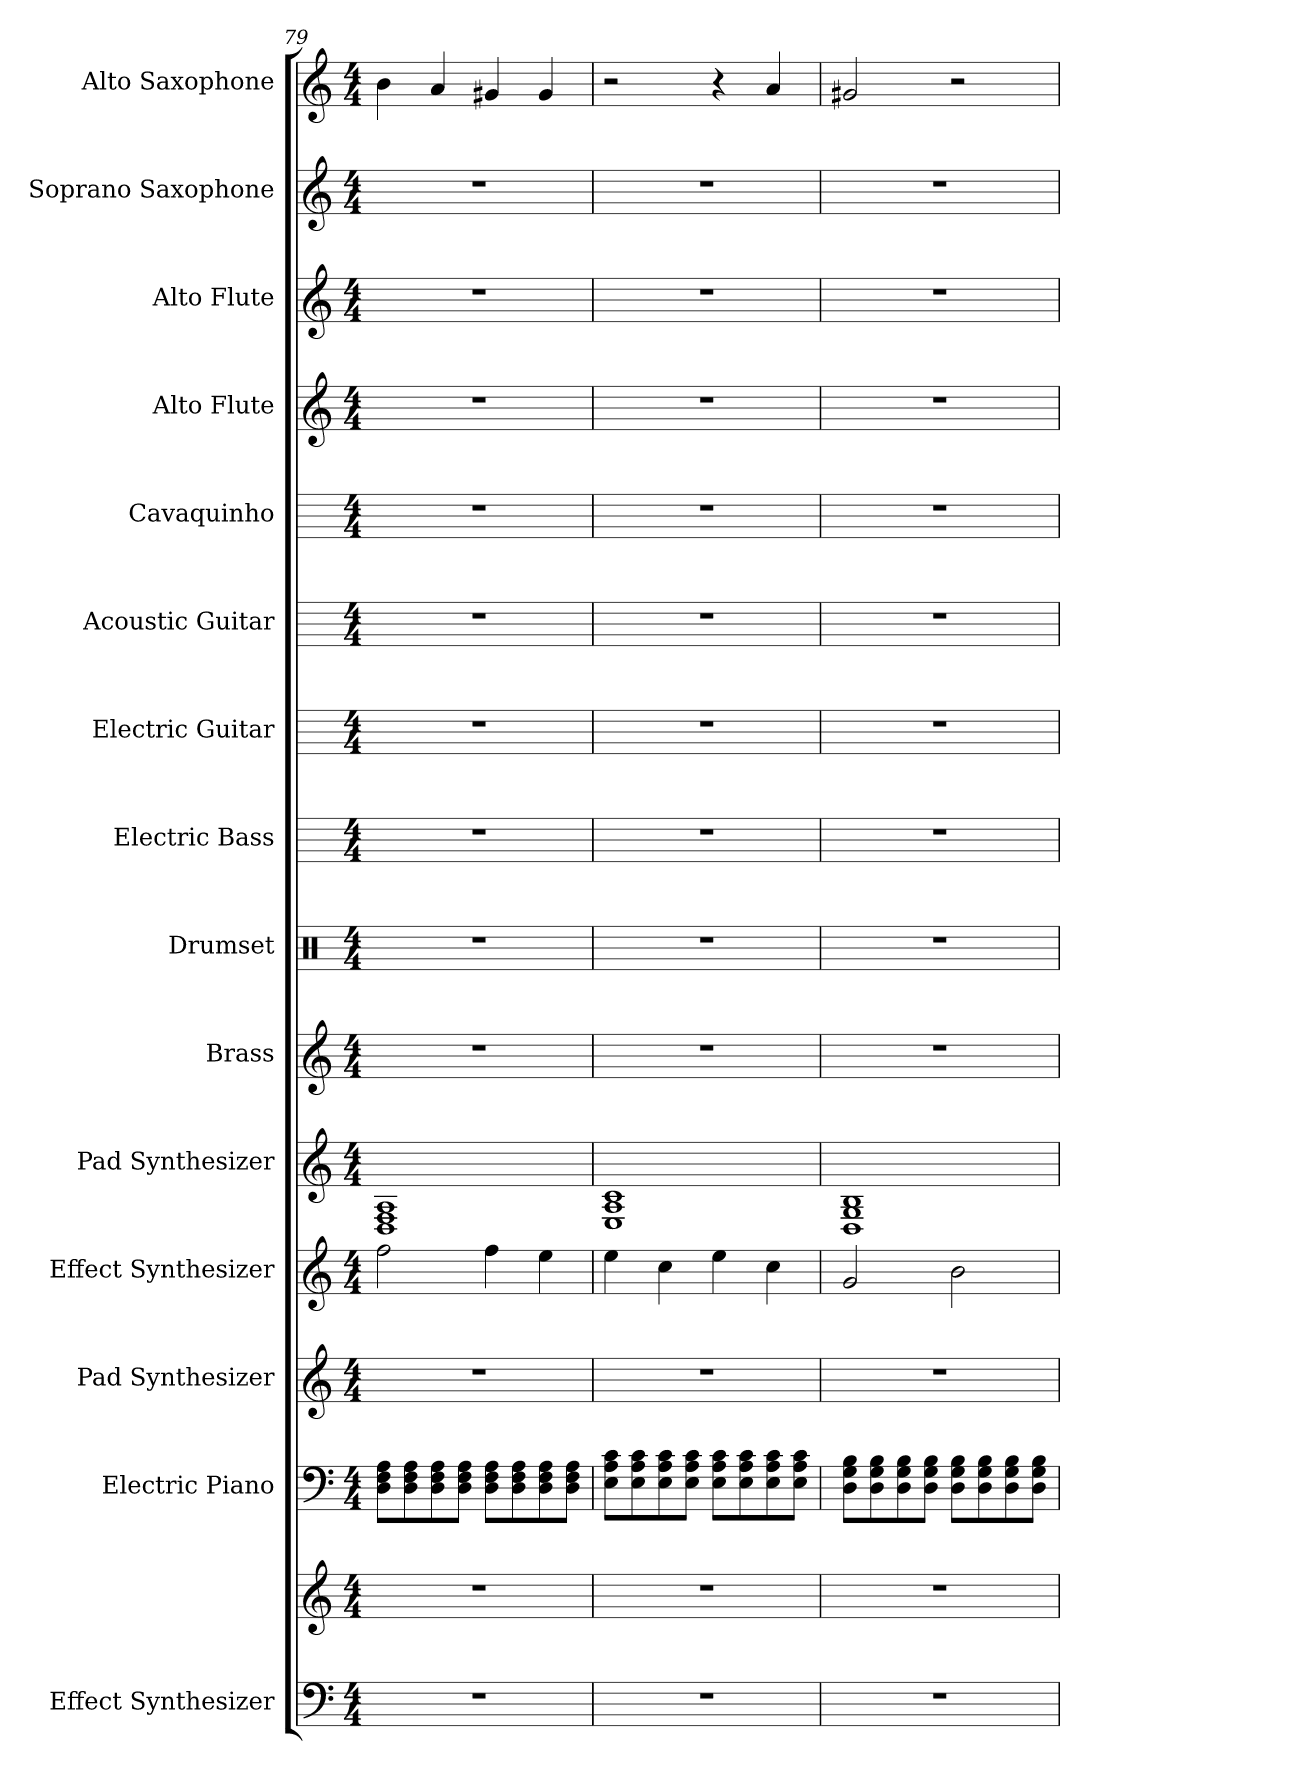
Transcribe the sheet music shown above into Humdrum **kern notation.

**kern	**kern	**kern	**kern	**kern	**kern	**kern	**kern	**kern	**kern	**kern	**kern	**kern	**kern	**kern	**kern
*part15	*part15	*part14	*part13	*part12	*part11	*part10	*part9	*part8	*part7	*part6	*part5	*part4	*part3	*part2	*part1
*staff16	*staff15	*staff14	*staff13	*staff12	*staff11	*staff10	*staff9	*staff8	*staff7	*staff6	*staff5	*staff4	*staff3	*staff2	*staff1
*I"Effect Synthesizer	*	*I"Electric Piano	*I"Pad Synthesizer	*I"Effect Synthesizer	*I"Pad Synthesizer	*I"Brass	*I"Drumset	*I"Electric Bass	*I"Electric Guitar	*I"Acoustic Guitar	*I"Cavaquinho	*I"Alto Flute	*I"Alto Flute	*I"Soprano Saxophone	*I"Alto Saxophone
*I'Synth.	*	*I'El. Pno.	*I'Synth.	*I'Synth.	*I'Synth.	*I'Br.	*I'D. Set	*I'El. B.	*I'El. Guit.	*I'Guit.	*I'Cava.	*I'A. Fl.	*I'A. Fl.	*I'S. Sax.	*I'A. Sax.
*clefF4	*clefG2	*clefF4	*clefG2	*clefG2	*clefG2	*clefG2	*clefX	*	*	*	*	*clefG2	*clefG2	*clefG2	*clefG2
*	*	*	*	*	*	*	*	*ITrd7c12	*	*	*	*ITrd3c5	*ITrd3c5	*ITrd1c2	*ITrd5c9
*k[]	*k[]	*k[]	*k[]	*k[]	*k[]	*k[]	*k[]	*k[]	*k[]	*k[]	*k[]	*k[f#]	*k[f#]	*k[b-e-]	*k[b-e-a-]
*M4/4	*M4/4	*M4/4	*M4/4	*M4/4	*M4/4	*M4/4	*M4/4	*M4/4	*M4/4	*M4/4	*M4/4	*M4/4	*M4/4	*M4/4	*M4/4
=79	=79	=79	=79	=79	=79	=79	=79	=79	=79	=79	=79	=79	=79	=79	=79
1r	1r	8D\ 8F\ 8A\L	1r	2ff\	1D 1F 1A	1r	1r	1r	1r	1r	1r	1r	1r	1r	4d\
.	.	8D\ 8F\ 8A\	.	.	.	.	.	.	.	.	.	.	.	.	.
.	.	8D\ 8F\ 8A\	.	.	.	.	.	.	.	.	.	.	.	.	4c/
.	.	8D\ 8F\ 8A\J	.	.	.	.	.	.	.	.	.	.	.	.	.
.	.	8D\ 8F\ 8A\L	.	4ff\	.	.	.	.	.	.	.	.	.	.	4Bn/
.	.	8D\ 8F\ 8A\	.	.	.	.	.	.	.	.	.	.	.	.	.
.	.	8D\ 8F\ 8A\	.	4ee\	.	.	.	.	.	.	.	.	.	.	4B/
.	.	8D\ 8F\ 8A\J	.	.	.	.	.	.	.	.	.	.	.	.	.
=80	=80	=80	=80	=80	=80	=80	=80	=80	=80	=80	=80	=80	=80	=80	=80
1r	1r	8E\ 8A\ 8c\L	1r	4ee\	1E 1A 1c	1r	1r	1r	1r	1r	1r	1r	1r	1r	2r
.	.	8E\ 8A\ 8c\	.	.	.	.	.	.	.	.	.	.	.	.	.
.	.	8E\ 8A\ 8c\	.	4cc\	.	.	.	.	.	.	.	.	.	.	.
.	.	8E\ 8A\ 8c\J	.	.	.	.	.	.	.	.	.	.	.	.	.
.	.	8E\ 8A\ 8c\L	.	4ee\	.	.	.	.	.	.	.	.	.	.	4r
.	.	8E\ 8A\ 8c\	.	.	.	.	.	.	.	.	.	.	.	.	.
.	.	8E\ 8A\ 8c\	.	4cc\	.	.	.	.	.	.	.	.	.	.	4c/
.	.	8E\ 8A\ 8c\J	.	.	.	.	.	.	.	.	.	.	.	.	.
!!LO:PB:g=z
=81	=81	=81	=81	=81	=81	=81	=81	=81	=81	=81	=81	=81	=81	=81	=81
1r	1r	8D\ 8G\ 8B\L	1r	2g/	1D 1G 1B	1r	1r	1r	1r	1r	1r	1r	1r	1r	2Bn/
.	.	8D\ 8G\ 8B\	.	.	.	.	.	.	.	.	.	.	.	.	.
.	.	8D\ 8G\ 8B\	.	.	.	.	.	.	.	.	.	.	.	.	.
.	.	8D\ 8G\ 8B\J	.	.	.	.	.	.	.	.	.	.	.	.	.
.	.	8D\ 8G\ 8B\L	.	2b\	.	.	.	.	.	.	.	.	.	.	2r
.	.	8D\ 8G\ 8B\	.	.	.	.	.	.	.	.	.	.	.	.	.
.	.	8D\ 8G\ 8B\	.	.	.	.	.	.	.	.	.	.	.	.	.
.	.	8D\ 8G\ 8B\J	.	.	.	.	.	.	.	.	.	.	.	.	.
=	=	=	=	=	=	=	=	=	=	=	=	=	=	=	=
*-	*-	*-	*-	*-	*-	*-	*-	*-	*-	*-	*-	*-	*-	*-	*-
